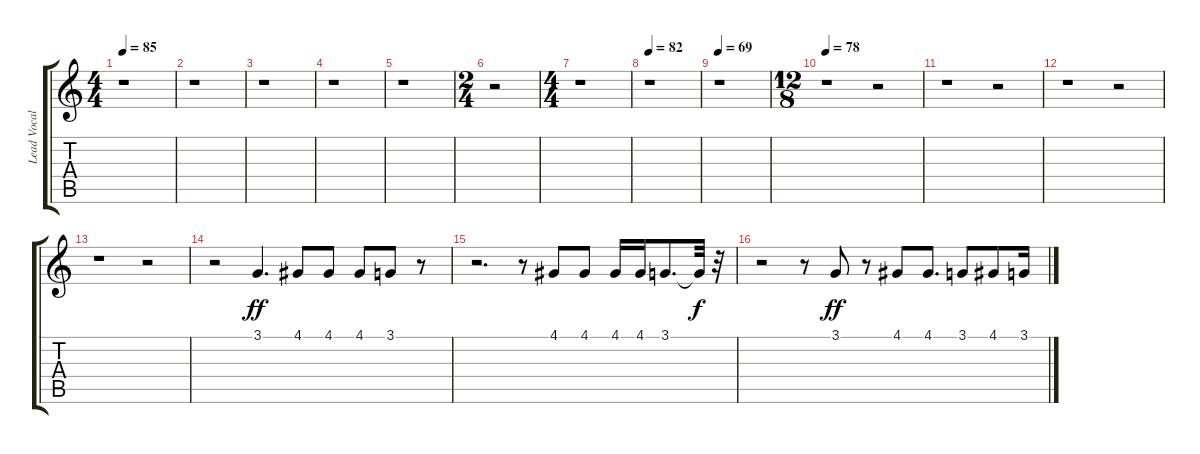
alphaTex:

\track ("Lead Vocal" "Lead Vocal") {instrument lead6voice}
\staff {score tabs}
\tuning (E4 B3 G3 D3 A2 E2) {hide}
\ts (4 4)
\tempo 85
\clef g2
\ks c
r.1{dy ff instrument lead6voice} |
r.1 |
r.1 |
r.1 |
r.1 |
\ts (2 4)
r.2 |
\ts (4 4)
r.1 |
\tempo 82
r.1 |
\tempo 69
r.1 |
\ts (12 8)
\tempo 78
r.1 r.2 |
r.1 r.2 |
r.1 r.2 |
r.1 r.2 |
r.2 3.1.4{d} 4.1.8 4.1.8 4.1.8 3.1.8 r.8 |
r.2{d} r.8 4.1.8 4.1.8 4.1.16 4.1.16 3.1.8{d} 3.1{t}.32{dy f} r.32 |
r.2 r.8 3.1.8{dy ff} r.8 4.1.8 4.1.8{d} 3.1.8 4.1.8 3.1.16
